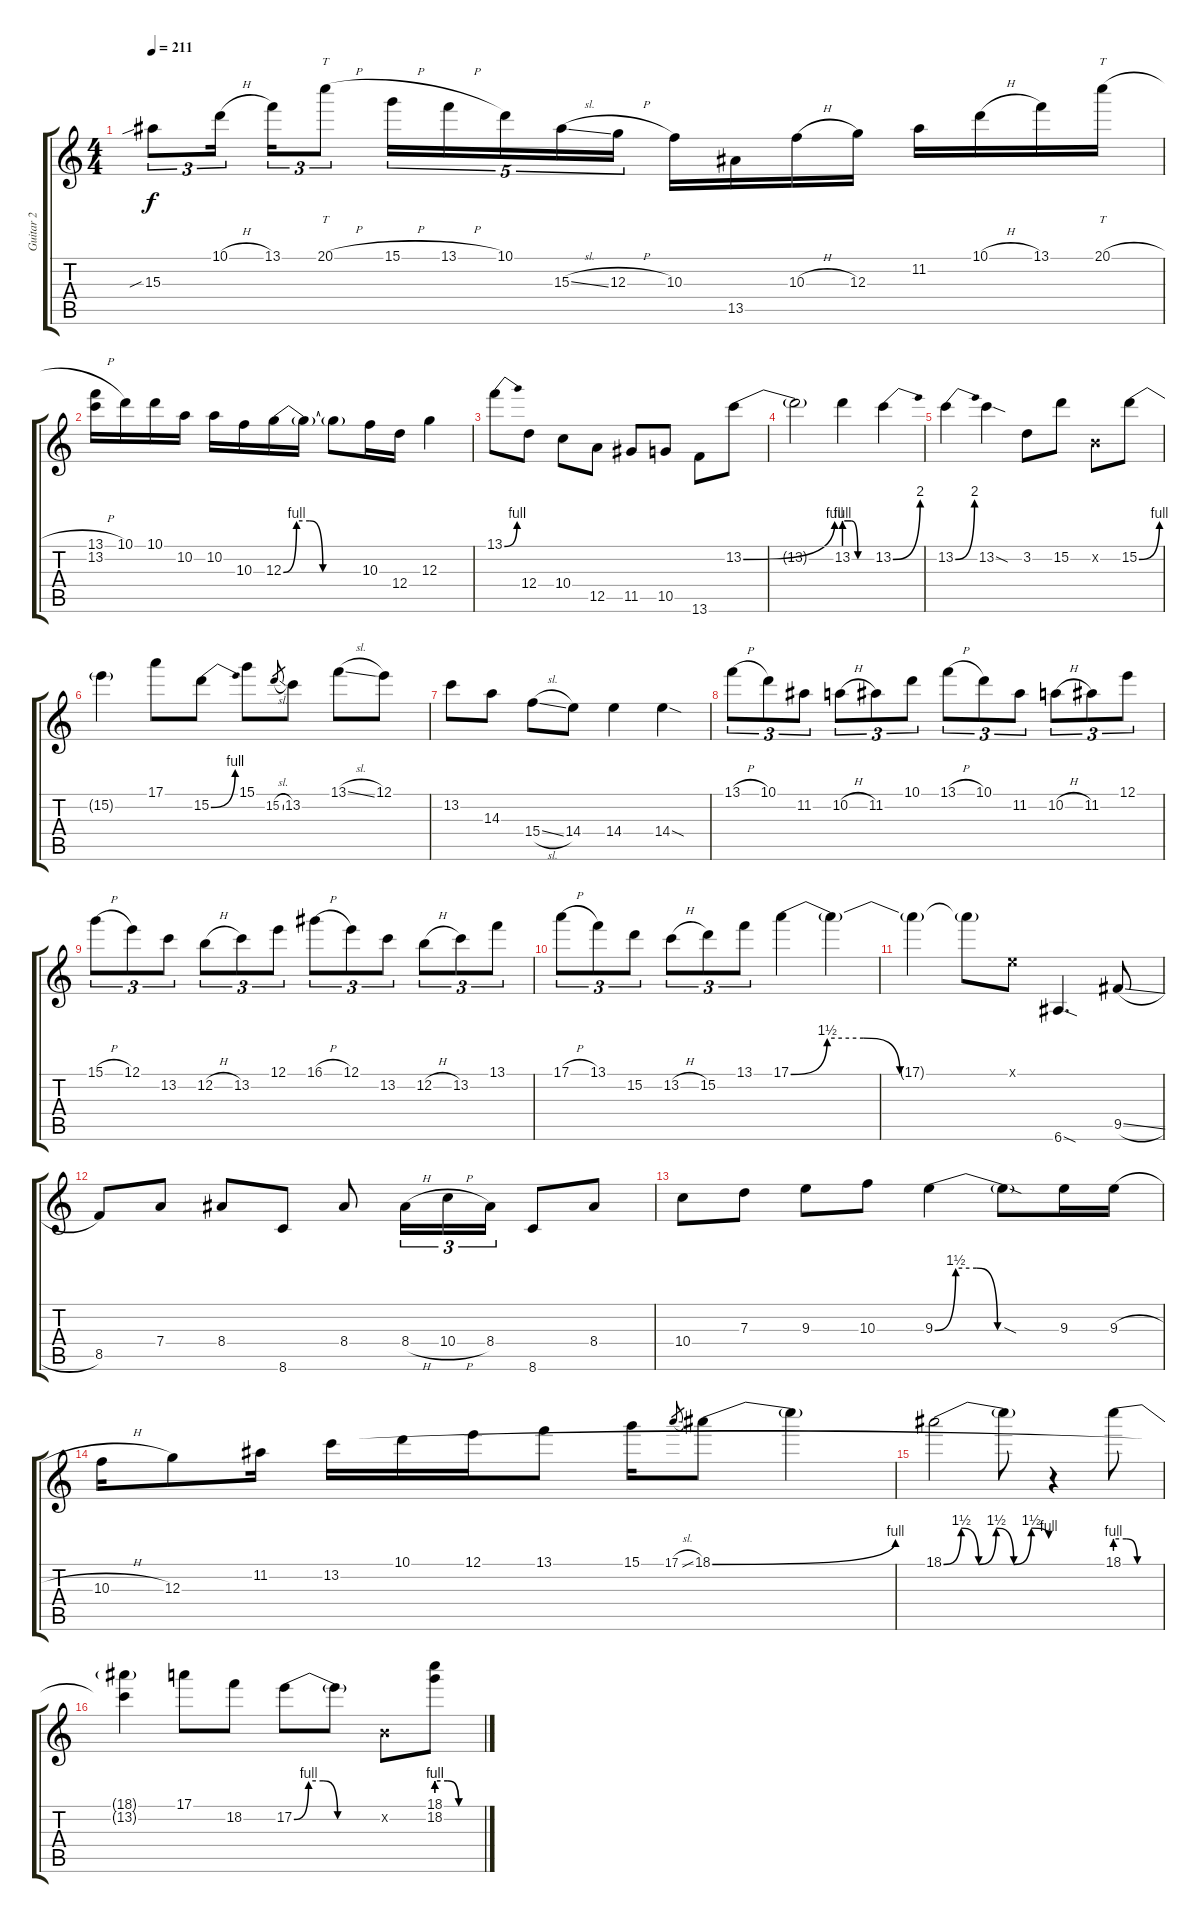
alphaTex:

\track ("Guitar 2" "Guitar 2") {instrument distortionguitar}
\staff {score tabs}
\tuning (E4 B3 G3 D3 A2 E2) {hide}
\ts (4 4)
\tempo 211
\clef g2
\ks c
15.3{sib}.8{tu (3 2) dy f} 10.1{h}.16{tu (3 2) beam splitsecondary} 13.1.16{tu (3 2)} 20.1{h}.8{tt tu (3 2)} 15.1{h}.16{tu (5 4)} 13.1{h}.16{tu (5 4)} 10.1.16{tu (5 4)} 15.3{sl}.16{tu (5 4)} 12.3{h}.16{tu (5 4)} 10.3.16 13.5.16 10.3{h}.16 12.3.16 11.2.16 10.1{h}.16 13.1.16 20.1{h}.16{tt} |
(13.1{h} 13.2).16 10.1.16 10.1.16 10.2.16 10.2.16 10.3.16 12.3{be (custom 0 0 10 4 20 4 30 0 60 0)}.16 12.3{t}.16 12.3{t}.8 10.3.16 12.4.16 12.3.4 |
13.1{be (bend 0 0 60 4)}.8 12.4.8 10.4.8 12.5.8 11.5.8 10.5.8 13.6.8 13.2{be (bend 0 0 60 4)}.8 |
13.2{t}.2 13.2{be (custom 0 4 15 4 30 0 60 0)}.4 13.2{be (bend 0 0 60 8)}.4 |
13.2{be (bend 0 0 60 8)}.4 13.2{sod}.4 3.2.8 15.2.8 0.2{x}.8 15.2{be (bend 0 0 60 4)}.8 |
15.2{t}.4 17.1.8 15.2{be (bend 0 0 60 4)}.8 15.1.8 15.2{sl}.8{gr} 13.2.8 13.1{sl}.8 12.1.8 |
13.2.8 14.3.8 15.4{sl}.8 14.4.8 14.4.4 14.4{sod}.4 |
13.1{h}.8{tu (3 2)} 10.1.8{tu (3 2)} 11.2.8{tu (3 2)} 10.2{h}.8{tu (3 2)} 11.2.8{tu (3 2)} 10.1.8{tu (3 2)} 13.1{h}.8{tu (3 2)} 10.1.8{tu (3 2)} 11.2.8{tu (3 2)} 10.2{h}.8{tu (3 2)} 11.2.8{tu (3 2)} 12.1.8{tu (3 2)} |
15.1{h}.8{tu (3 2)} 12.1.8{tu (3 2)} 13.2.8{tu (3 2)} 12.2{h}.8{tu (3 2)} 13.2.8{tu (3 2)} 12.1.8{tu (3 2)} 16.1{h}.8{tu (3 2)} 12.1.8{tu (3 2)} 13.2.8{tu (3 2)} 12.2{h}.8{tu (3 2)} 13.2.8{tu (3 2)} 13.1.8{tu (3 2)} |
17.1{h}.8{tu (3 2)} 13.1.8{tu (3 2)} 15.2.8{tu (3 2)} 13.2{h}.8{tu (3 2)} 15.2.8{tu (3 2)} 13.1.8{tu (3 2)} 17.1{be (custom 0 0 10 6 20 6 30 0 60 0)}.4 17.1{t}.4 |
17.1{t}.4 17.1{t}.8 0.1{x}.8 6.6{sod}.4{d} 9.5{sl}.8 |
8.5.8 7.4.8 8.4.8 8.6.8 8.4.8 8.4{h}.16{tu (3 2)} 10.4{h}.16{tu (3 2)} 8.4.16{tu (3 2)} 8.6.8 8.4.8 |
10.4.8 7.3.8 9.3.8 10.3.8 9.3{be (custom 0 0 10 6 20 6 30 0 60 0)}.4 9.3{sod t}.8 9.3.16 9.3{h}.16 |
10.3{h}.16 12.3.8 11.2.16 13.2.16 10.1.16 12.1.16 13.1.8 15.1.16 17.1{sl}.8{gr} 18.1{be (bend 0 0 60 4)}.8 18.1{t}.4 |
18.1{be (custom 0 0 10 6 20 0 30 6 40 0 50 6 60 4)}.2 18.1{t}.8 r.4 18.1{be (custom 0 4 15 4 30 0 60 0)}.8 |
(18.1{t} 13.2{t}).4 17.1.8 18.2.8 17.2{be (custom 0 0 10 4 20 4 30 0 60 0)}.8 17.2{t}.8 0.2{x}.8 (18.1{be (custom 0 4 15 4 30 0 60 0)} 18.2{be (custom 0 4 15 4 30 0 60 0)}).8
